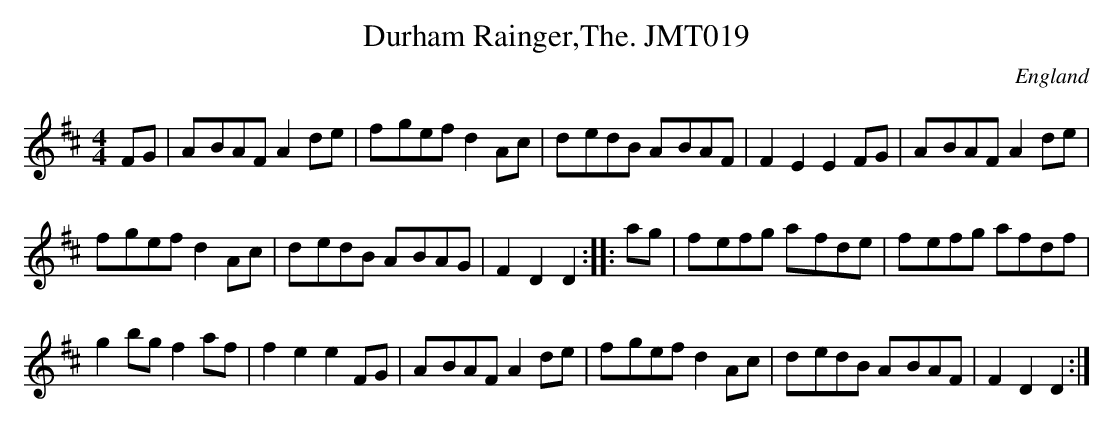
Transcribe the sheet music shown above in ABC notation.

X:1
T:Durham Rainger,The. JMT019
M:4/4
L:1/8
O:England
K:D
FG|A-BAF A2de|f-gefd2Ac|d-edB A-BAF|F2E2E2FG|A-BAFA2de|!f-gefd2Ac|d-edB
A-BAG|F2D2D2:|
|:ag|f-efg a-fde|f-efg afdf|!g2bgf2af|f2e2e2FG|A-BAFA2de|f-gefd2Ac|d-edB
 A-BAF|F2D2D2:|]
